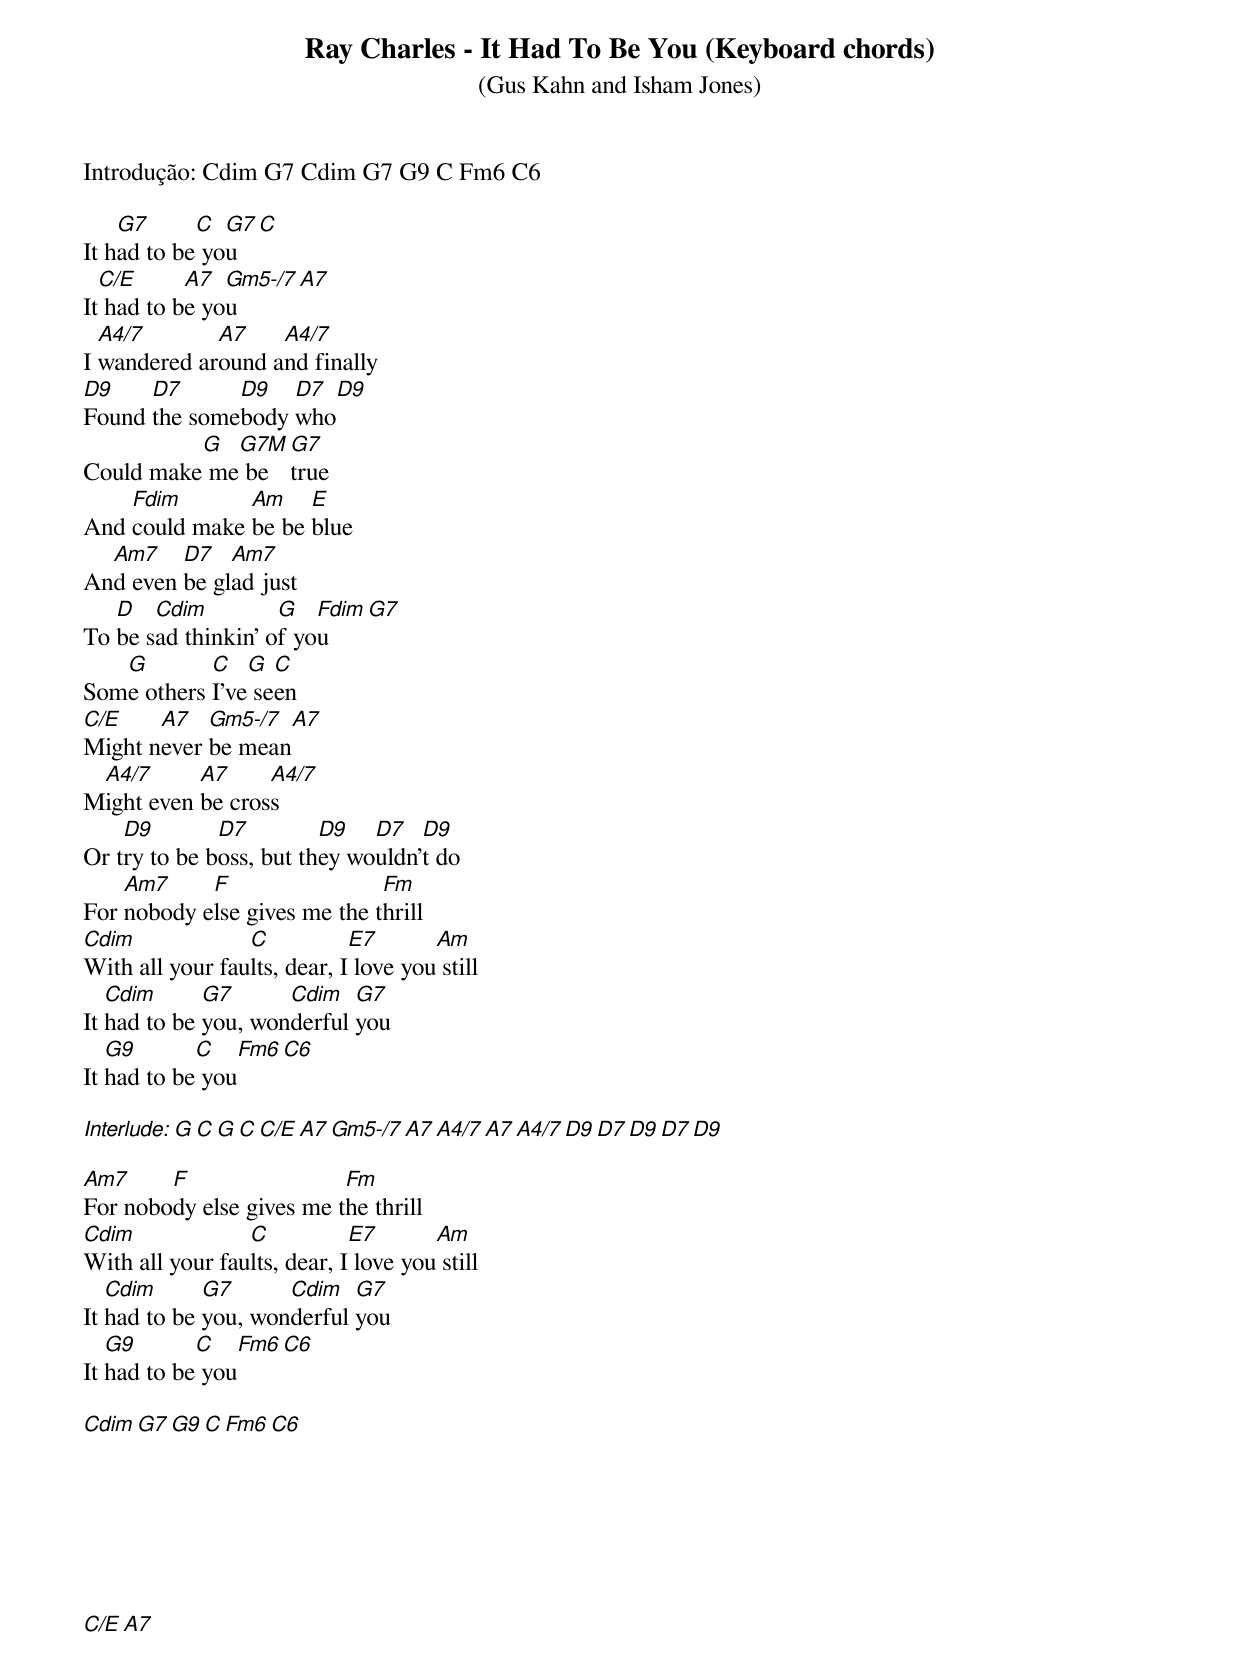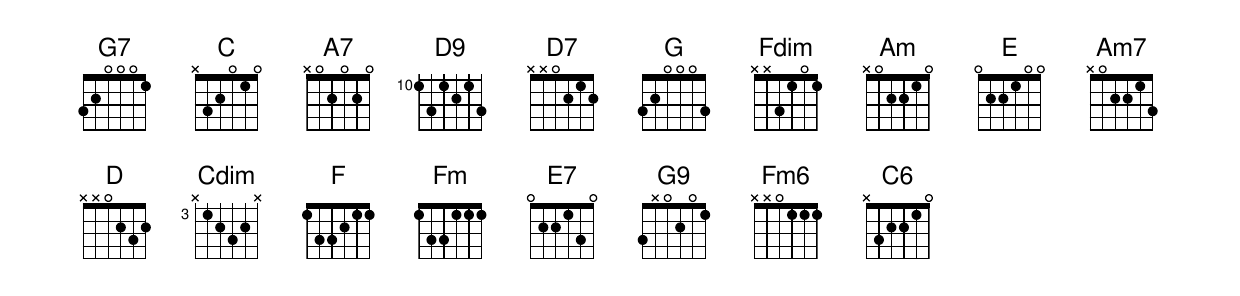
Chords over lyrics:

Ray Charles - It Had To Be You (Keyboard chords)
(Gus Kahn and Isham Jones)


Introdução: Cdim G7 Cdim G7 G9 C Fm6 C6

    G7      C  G7 C
It had to be you
  C/E      A7  Gm5-/7 A7
It had to be you
  A4/7       A7    A4/7
I wandered around and finally
D9    D7      D9   D7  D9
Found the somebody who
          G  G7M G7
Could make me be true
    Fdim       Am    E
And could make be be blue
  Am7    D7   Am7
And even be glad just
   D   Cdim         G   Fdim G7
To be sad thinkin' of you
   G        C   G  C
Some others I've seen
C/E    A7   Gm5-/7  A7
Might never be mean
 A4/7      A7     A4/7
Might even be cross
    D9        D7         D9   D7   D9
Or try to be boss, but they wouldn't do
    Am7     F                 Fm
For nobody else gives me the thrill
Cdim             C           E7       Am
With all your faults, dear, I love you still
   Cdim      G7      Cdim   G7
It had to be you, wonderful you
   G9       C   Fm6  C6
It had to be you

Interlude: G C  G C C/E A7 Gm5-/7 A7 A4/7 A7 A4/7 D9 D7 D9 D7 D9

Am7     F                 Fm
For nobody else gives me the thrill
Cdim             C           E7       Am
With all your faults, dear, I love you still
   Cdim      G7      Cdim   G7
It had to be you, wonderful you
   G9       C   Fm6  C6
It had to be you

  Cdim   G7     G9     C      Fm6    C6







  C/E    A7
